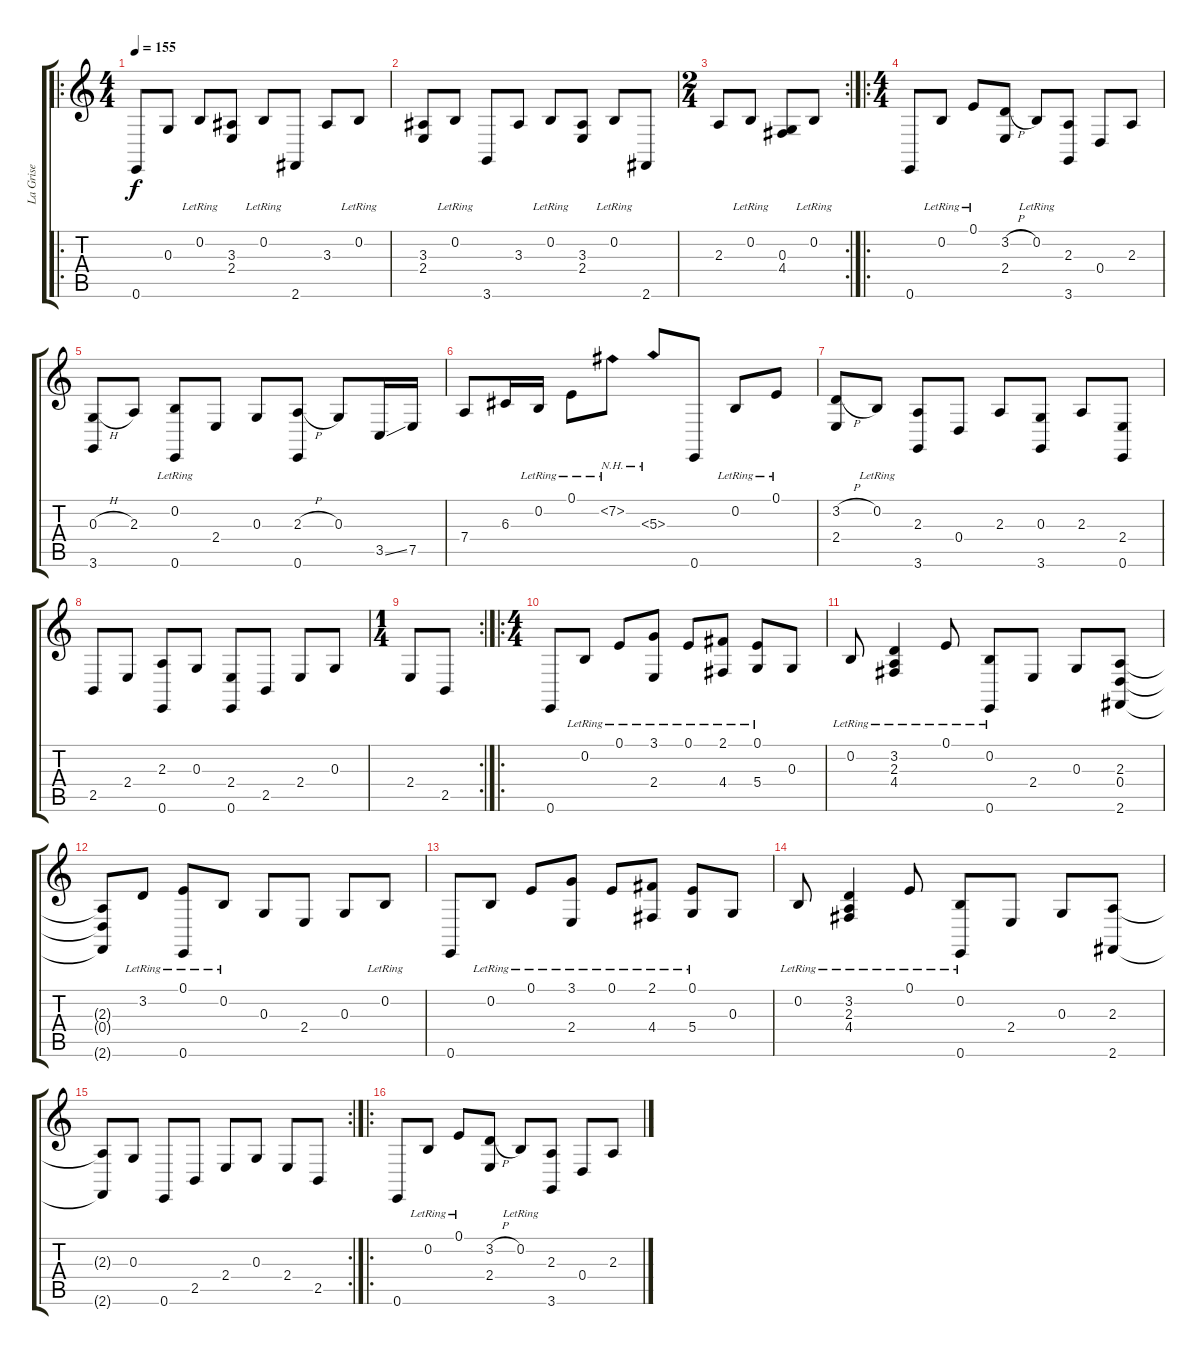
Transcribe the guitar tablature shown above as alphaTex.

\track ("La Grise" "La Grise") {instrument orchestralharp}
\staff {score tabs}
\tuning (E4 B3 G3 D3 A2 E2) {hide}
\ro
\ts (4 4)
\tempo 155
\clef g2
\ks c
0.6.8{dy f instrument orchestralharp} 0.3.8 0.2{lr}.8 (3.3 2.4).8 0.2{lr}.8 2.6.8 3.3.8 0.2{lr}.8 |
(3.3 2.4).8 0.2{lr}.8 3.6.8 3.3.8 0.2{lr}.8 (3.3 2.4).8 0.2{lr}.8 2.6.8 |
\rc 2
\ts (2 4)
2.3.8 0.2{lr}.8 (0.3 4.4).8 0.2{lr}.8 |
\ro
\ts (4 4)
0.6.8 0.2{lr}.8 0.1{lr}.8 (3.2{h} 2.4).8 0.2{lr}.8 (2.3 3.6).8 0.4.8 2.3.8 |
(0.3{h} 3.6).8 2.3.8 (0.2{lr} 0.6).8 2.4.8 0.3.8 (2.3{h} 0.6).8 0.3.8 3.5{ss}.16 7.5.16 |
7.4.8 6.3.16 0.2{lr}.16 0.1{lr}.8 7.2{nh lr}.8 5.3{nh}.8 0.6.8 0.2{lr}.8 0.1{lr}.8 |
(3.2{h} 2.4).8 0.2{lr}.8 (2.3 3.6).8 0.4.8 2.3.8 (0.3 3.6).8 2.3.8 (2.4 0.6).8 |
2.5.8 2.4.8 (2.3 0.6).8 0.3.8 (2.4 0.6).8 2.5.8 2.4.8 0.3.8 |
\rc 2
\ts (1 4)
2.4.8 2.5.8 |
\ro
\ts (4 4)
0.6.8 0.2{lr}.8 0.1{lr}.8 (3.1{lr} 2.4).8 0.1{lr}.8 (2.1{lr} 4.4).8 (0.1{lr} 5.4).8 0.3.8 |
0.2{lr}.8 (3.2{lr} 2.3 4.4).4 0.1{lr}.8 (0.2{lr} 0.6).8 2.4.8 0.3.8 (2.3 0.4 2.6).8 |
(2.3{t} 0.4{t} 2.6{t}).8 3.2{lr}.8 (0.1{lr} 0.6).8 0.2{lr}.8 0.3.8 2.4.8 0.3.8 0.2{lr}.8 |
0.6.8 0.2{lr}.8 0.1{lr}.8 (3.1{lr} 2.4).8 0.1{lr}.8 (2.1{lr} 4.4).8 (0.1{lr} 5.4).8 0.3.8 |
0.2{lr}.8 (3.2{lr} 2.3 4.4).4 0.1{lr}.8 (0.2{lr} 0.6).8 2.4.8 0.3.8 (2.3 2.6).8 |
\rc 2
(2.3{t} 2.6{t}).8 0.3.8 0.6.8 2.5.8 2.4.8 0.3.8 2.4.8 2.5.8 |
\ro
0.6.8 0.2{lr}.8 0.1{lr}.8 (3.2{h} 2.4).8 0.2{lr}.8 (2.3 3.6).8 0.4.8 2.3.8
